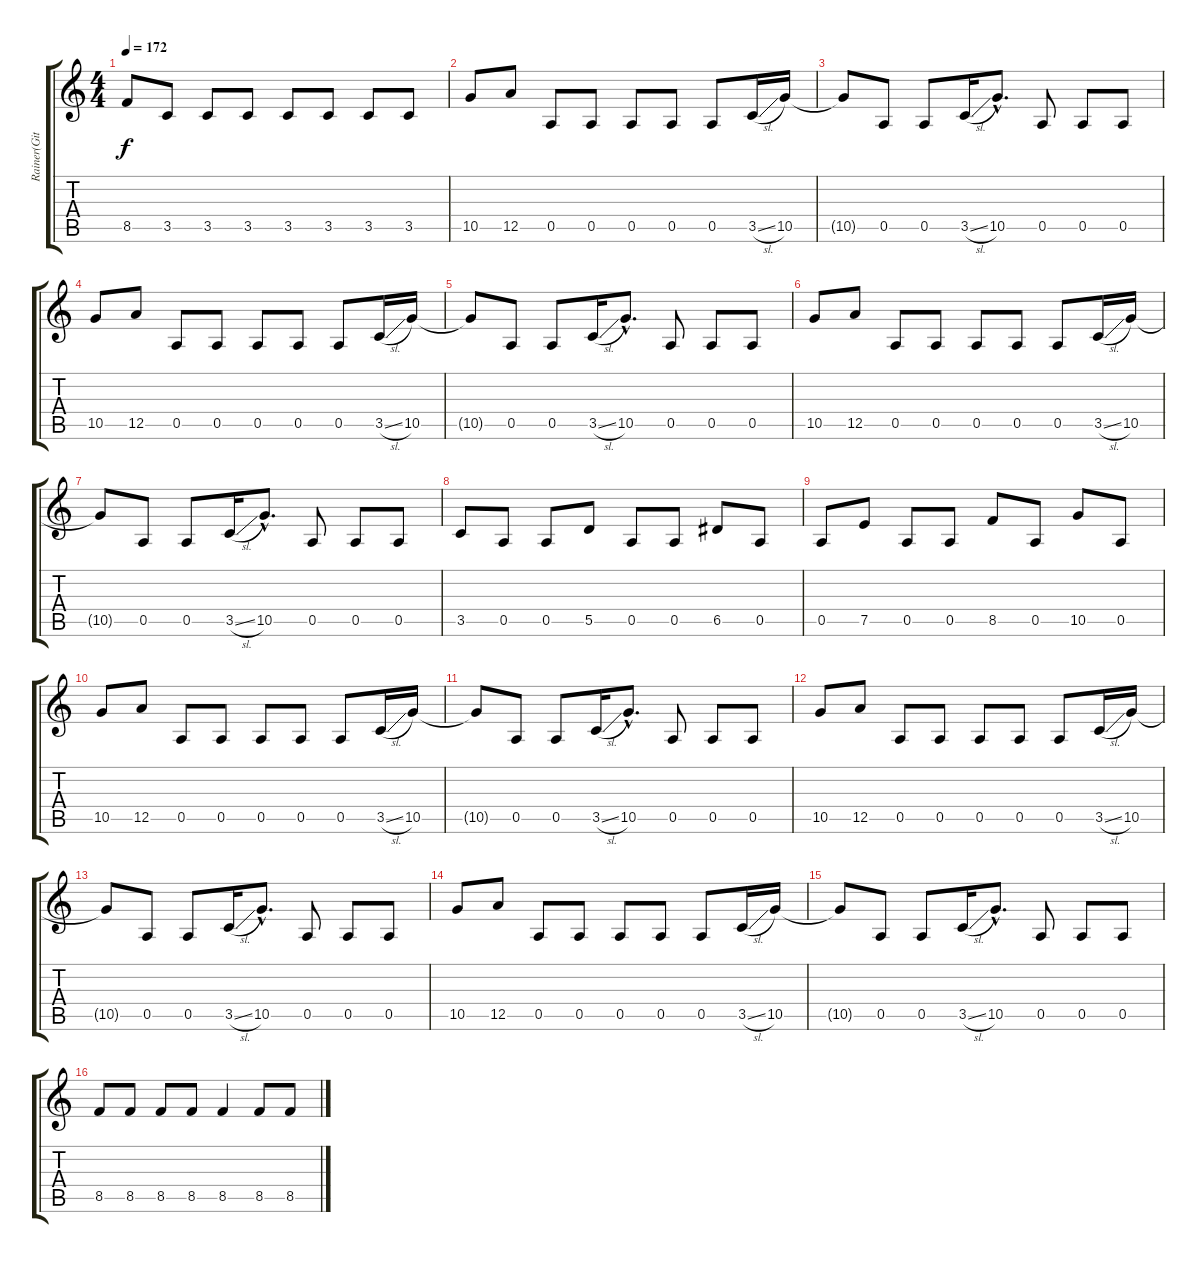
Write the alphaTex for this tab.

\track ("Rainer(Gitarre)" "Rainer(Git") {instrument distortionguitar}
\staff {score tabs}
\tuning (E4 B3 G3 D3 A2 E2) {hide}
\ts (4 4)
\tempo 172
\clef g2
\ks c
8.5.8{dy f} 3.5.8 3.5.8 3.5.8 3.5.8 3.5.8 3.5.8 3.5.8 |
10.5.8 12.5.8 0.5.8 0.5.8 0.5.8 0.5.8 0.5.8 3.5{sl}.16 10.5.16 |
10.5{t}.8 0.5.8 0.5.8 3.5{sl}.16 10.5{hac}.8{d} 0.5.8 0.5.8 0.5.8 |
10.5.8 12.5.8 0.5.8 0.5.8 0.5.8 0.5.8 0.5.8 3.5{sl}.16 10.5.16 |
10.5{t}.8 0.5.8 0.5.8 3.5{sl}.16 10.5{hac}.8{d} 0.5.8 0.5.8 0.5.8 |
10.5.8 12.5.8 0.5.8 0.5.8 0.5.8 0.5.8 0.5.8 3.5{sl}.16 10.5.16 |
10.5{t}.8 0.5.8 0.5.8 3.5{sl}.16 10.5{hac}.8{d} 0.5.8 0.5.8 0.5.8 |
3.5.8 0.5.8 0.5.8 5.5.8 0.5.8 0.5.8 6.5.8 0.5.8 |
0.5.8 7.5.8 0.5.8 0.5.8 8.5.8 0.5.8 10.5.8 0.5.8 |
10.5.8 12.5.8 0.5.8 0.5.8 0.5.8 0.5.8 0.5.8 3.5{sl}.16 10.5.16 |
10.5{t}.8 0.5.8 0.5.8 3.5{sl}.16 10.5{hac}.8{d} 0.5.8 0.5.8 0.5.8 |
10.5.8 12.5.8 0.5.8 0.5.8 0.5.8 0.5.8 0.5.8 3.5{sl}.16 10.5.16 |
10.5{t}.8 0.5.8 0.5.8 3.5{sl}.16 10.5{hac}.8{d} 0.5.8 0.5.8 0.5.8 |
10.5.8 12.5.8 0.5.8 0.5.8 0.5.8 0.5.8 0.5.8 3.5{sl}.16 10.5.16 |
10.5{t}.8 0.5.8 0.5.8 3.5{sl}.16 10.5{hac}.8{d} 0.5.8 0.5.8 0.5.8 |
8.5.8 8.5.8 8.5.8 8.5.8 8.5.4 8.5.8 8.5.8
